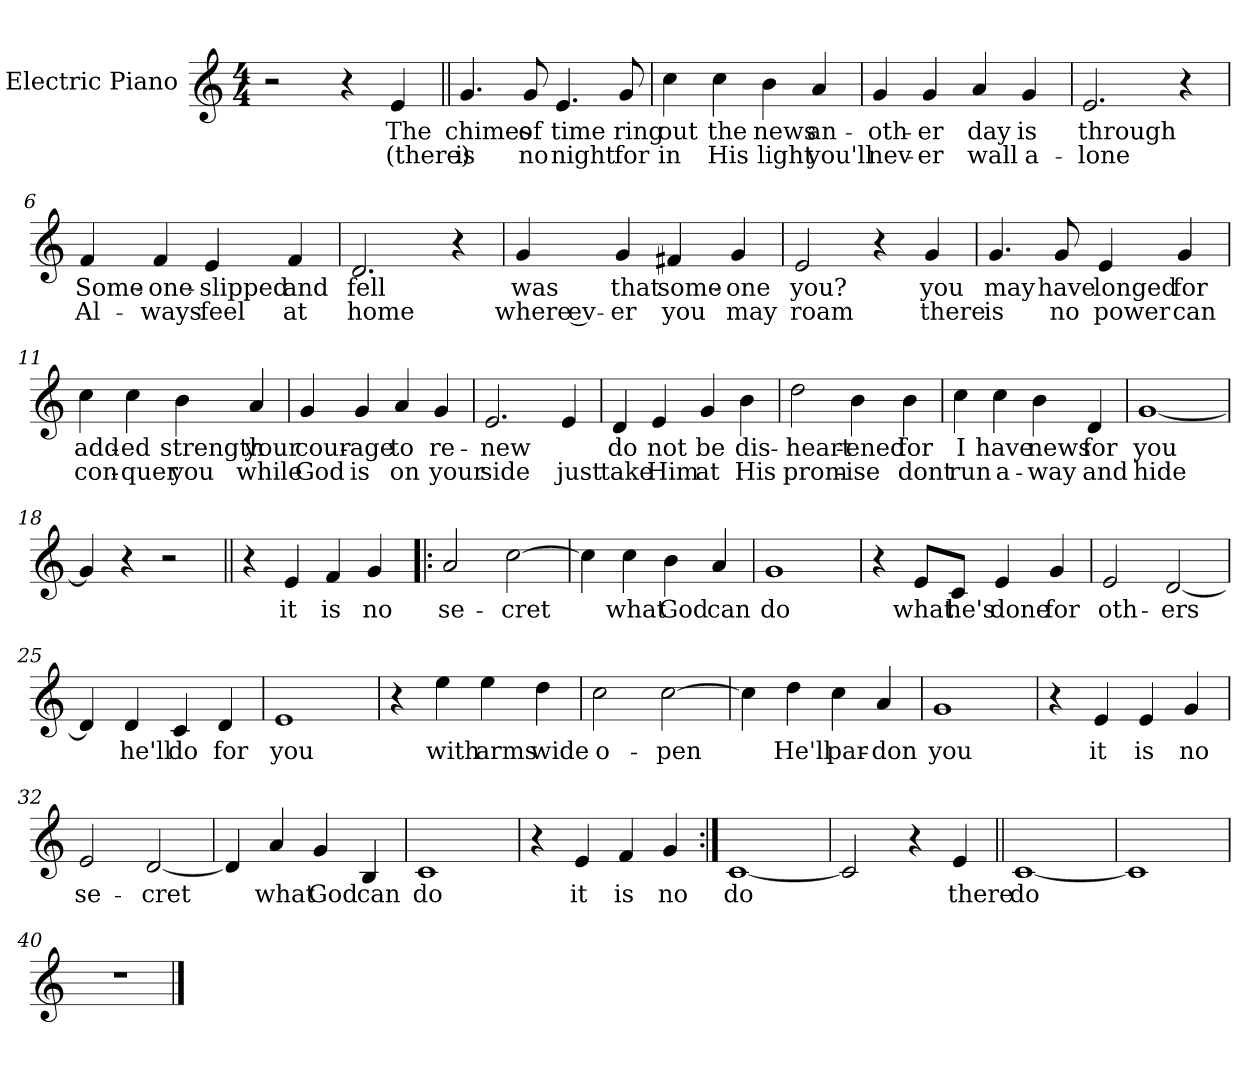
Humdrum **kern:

**kern	**text	**text
*part1	*part1	*part1
*staff1	*staff1	*staff1
*I"Electric Piano	*	*
*I'E.Pno	*	*
*clefG2	*	*
*k[]	*	*
*C:	*	*
*M4/4	*	*
=1	=1	=1
2r	.	.
4r	.	.
4e/	The	(there)
=2||	=2||	=2||
4.g/	chimes	is
8g/	of	no
4.e/	time	night
8g/	ring	for
=3	=3	=3
4cc\	out	in
4cc\	the	His
4b\	news	light
4a/	an-	you'll
=4	=4	=4
4g/	-oth-	nev-
4g/	-er	-er
4a/	day	wall
4g/	is	a-
=5	=5	=5
2.e/	through	-lone
4r	.	.
!!LO:LB:g=z
=6	=6	=6
4f/	Some-	Al-
4f/	-one-	-ways
4e/	slipped	feel
4f/	and	at
=7	=7	=7
2.d/	fell	home
4r	.	.
=8	=8	=8
4g/	was	where ev-
4g/	that	-er
4f#X/	some-	you
4g/	-one	may
=9	=9	=9
2e/	you?	roam
4r	.	.
4g/	you	there
!!LO:LB:g=z
=10	=10	=10
4.g/	may	is
8g/	have	no
4e/	longed	power
4g/	for	can
=11	=11	=11
4cc\	add-	con-
4cc\	-ed	-quer
4b\	strength	you
4a/	your	while
=12	=12	=12
4g/	cour-	God
4g/	-age	is
4a/	to	on
4g/	re-	your
=13	=13	=13
2.e/	-new	side
4e/	.	just
!!LO:LB:g=z
=14	=14	=14
4d/	do	take
4e/	not	Him
4g/	be	at
4b\	dis-	His
=15	=15	=15
2dd\	-heart-	prom-
4b\	-ened	-ise
4b\	for	dont
=16	=16	=16
4cc\	I	run
4cc\	have	a-
4b\	news	-way
4d/	for	and
=17	=17	=17
[1g	you	hide
=18	=18	=18
4g/]	.	.
4r	.	.
2r	.	.
!!LO:LB:g=z
=19||	=19||	=19||
4r	.	.
4e/	it	.
4f/	is	.
4g/	no	.
=20!|:	=20!|:	=20!|:
2a/	se-	.
[2cc\	-cret	.
=21	=21	=21
4cc\]	.	.
4cc\	what	.
4b\	God	.
4a/	can	.
=22	=22	=22
1g	do	.
!!LO:LB:g=z
=23	=23	=23
4r	.	.
8e/L	what	.
8c/J	he's	.
4e/	done	.
4g/	for	.
=24	=24	=24
2e/	oth-	.
[2d/	-ers	.
=25	=25	=25
4d/]	.	.
4d/	he'll	.
4c/	do	.
4d/	for	.
=26	=26	=26
1e	you	.
!!LO:LB:g=z
=27	=27	=27
4r	.	.
4ee\	with	.
4ee\	arms	.
4dd\	wide	.
=28	=28	=28
2cc\	o-	.
[2cc\	-pen	.
=29	=29	=29
4cc\]	.	.
4dd\	He'll	.
4cc\	par-	.
4a/	-don	.
=30	=30	=30
1g	you	.
!!LO:LB:g=z
=31	=31	=31
4r	.	.
4e/	it	.
4e/	is	.
4g/	no	.
=32	=32	=32
2e/	se-	.
[2d/	cret	.
=33	=33	=33
4d/]	.	.
4a/	what	.
4g/	God	.
4B/	can	.
=34	=34	=34
1c	do	.
!!LO:LB:g=z
=35	=35	=35
4r	.	.
4e/	it	.
4f/	is	.
4g/	no	.
=36:|!	=36:|!	=36:|!
[1c	do	.
=37	=37	=37
2c/]	.	.
4r	.	.
4e/	there	.
=38||	=38||	=38||
[1c	do	.
=39	=39	=39
1c]	.	.
=40	=40	=40
1r	.	.
==	==	==
*-	*-	*-
